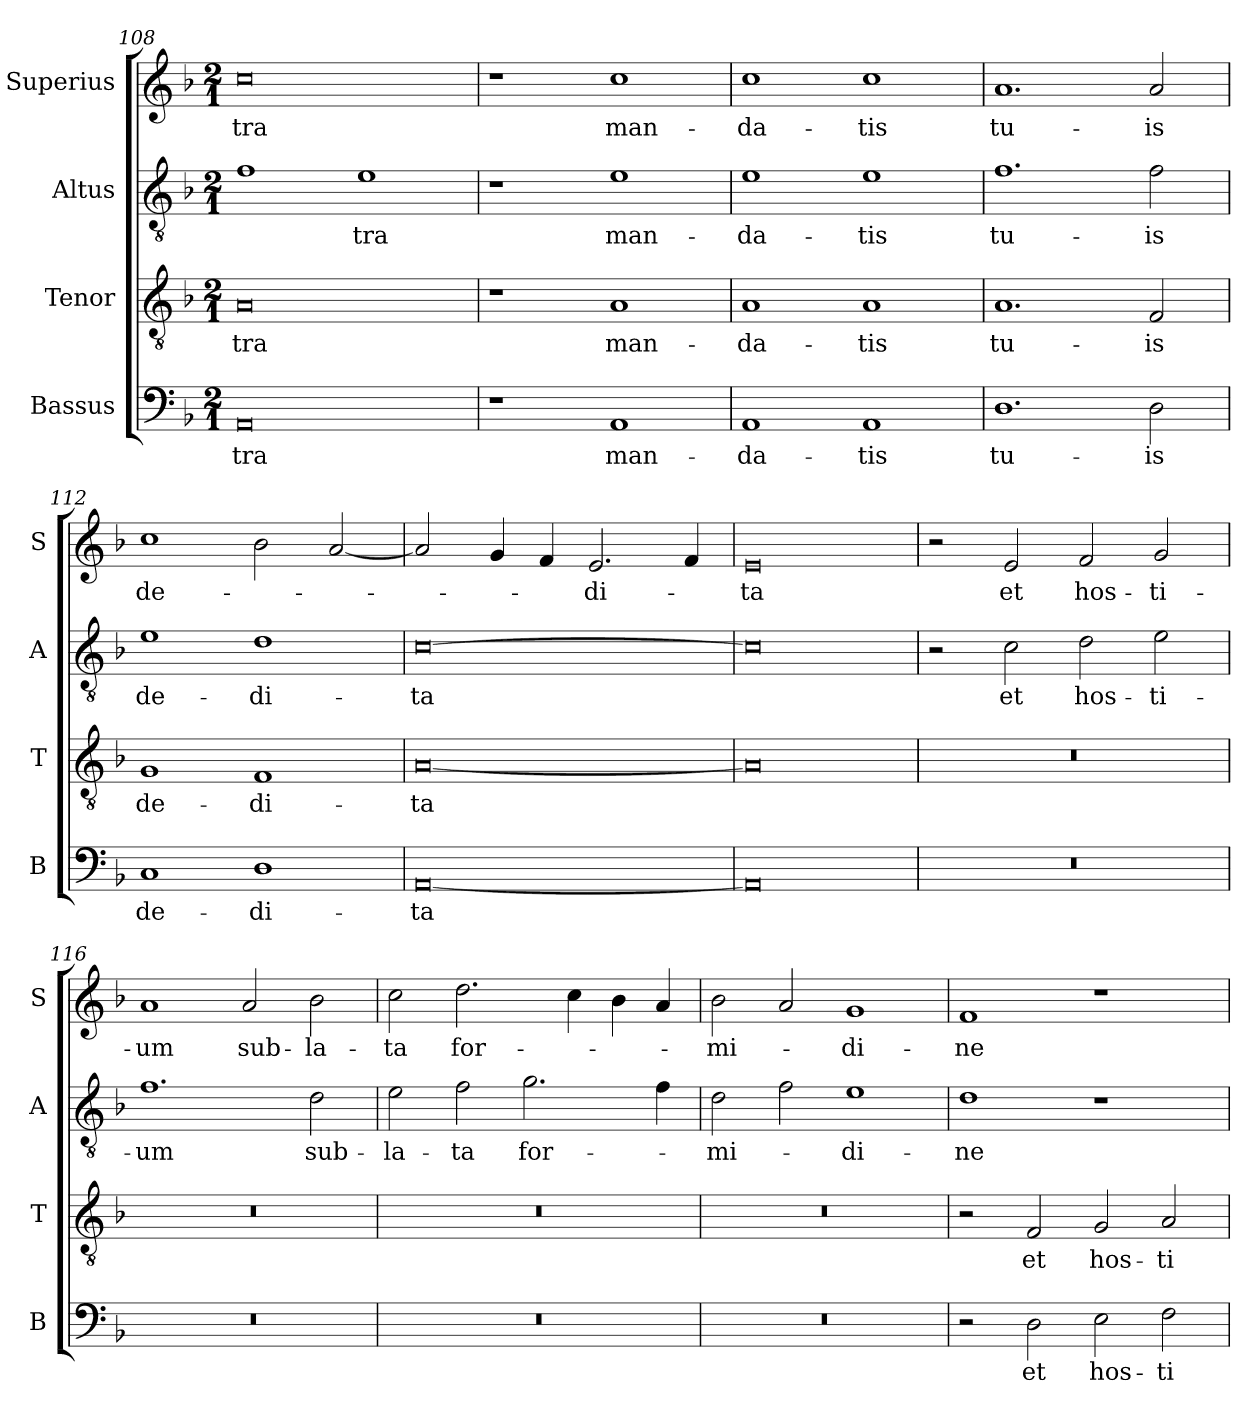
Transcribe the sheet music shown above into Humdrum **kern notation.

**kern	**text	**kern	**text	**kern	**text	**kern	**text
*part4	*part4	*part3	*part3	*part2	*part2	*part1	*part1
*staff4	*staff4	*staff3	*staff3	*staff2	*staff2	*staff1	*staff1
*I"Bassus	*	*I"Tenor	*	*I"Altus	*	*I"Superius	*
*I'B	*	*I'T	*	*I'A	*	*I'S	*
*clefF4	*	*clefGv2	*	*clefGv2	*	*clefG2	*
*k[b-]	*	*k[b-]	*	*k[b-]	*	*k[b-]	*
*F:	*	*F:	*	*F:	*	*F:	*
*M2/1	*	*M2/1	*	*M2/1	*	*M2/1	*
=108	=108	=108	=108	=108	=108	=108	=108
0AA	-tra	0A	-tra	1f	.	0cc	-tra
.	.	.	.	1e	-tra	.	.
=109	=109	=109	=109	=109	=109	=109	=109
1r	.	1r	.	1r	.	1r	.
1AA	man-	1A	man-	1e	man-	1cc	man-
=110	=110	=110	=110	=110	=110	=110	=110
1AA	-da-	1A	-da-	1e	-da-	1cc	-da-
1AA	-tis	1A	-tis	1e	-tis	1cc	-tis
=111	=111	=111	=111	=111	=111	=111	=111
1.D	tu-	1.A	tu-	1.f	tu-	1.a	tu-
2D	-is	2F	-is	2f	-is	2a	-is
=112	=112	=112	=112	=112	=112	=112	=112
1C	de-	1G	de-	1e	de-	1cc	de-
1D	-di-	1F	-di-	1d	-di-	2b-	.
.	.	.	.	.	.	[2a	.
=113	=113	=113	=113	=113	=113	=113	=113
[0AA	-ta	[0A	-ta	[0c	-ta	2a]	.
.	.	.	.	.	.	4g	.
.	.	.	.	.	.	4f	.
.	.	.	.	.	.	2.e	-di-
.	.	.	.	.	.	4f	.
=114	=114	=114	=114	=114	=114	=114	=114
0AA]	.	0A]	.	0c]	.	0e	-ta
=115	=115	=115	=115	=115	=115	=115	=115
0r	.	0r	.	2r	.	2r	.
.	.	.	.	2c	et	2e	et
.	.	.	.	2d	hos-	2f	hos-
.	.	.	.	2e	-ti-	2g	-ti-
=116	=116	=116	=116	=116	=116	=116	=116
0r	.	0r	.	1.f	-um	1a	-um
.	.	.	.	.	.	2a	sub-
.	.	.	.	2d	sub-	2b-	-la-
=117	=117	=117	=117	=117	=117	=117	=117
0r	.	0r	.	2e	-la-	2cc	-ta
.	.	.	.	2f	-ta	2.dd	for-
.	.	.	.	2.g	for-	.	.
.	.	.	.	.	.	4cc	.
.	.	.	.	.	.	4b-	.
.	.	.	.	4f	.	4a	.
=118	=118	=118	=118	=118	=118	=118	=118
0r	.	0r	.	2d	-mi-	2b-	-mi-
.	.	.	.	2f	.	2a	.
.	.	.	.	1e	-di-	1g	-di-
=119	=119	=119	=119	=119	=119	=119	=119
2r	.	2r	.	1d	-ne	1f	-ne
2D	et	2F	et	.	.	.	.
2E	hos-	2G	hos-	1r	.	1r	.
2F	-ti-	2A	-ti-	.	.	.	.
=	=	=	=	=	=	=	=
*-	*-	*-	*-	*-	*-	*-	*-
